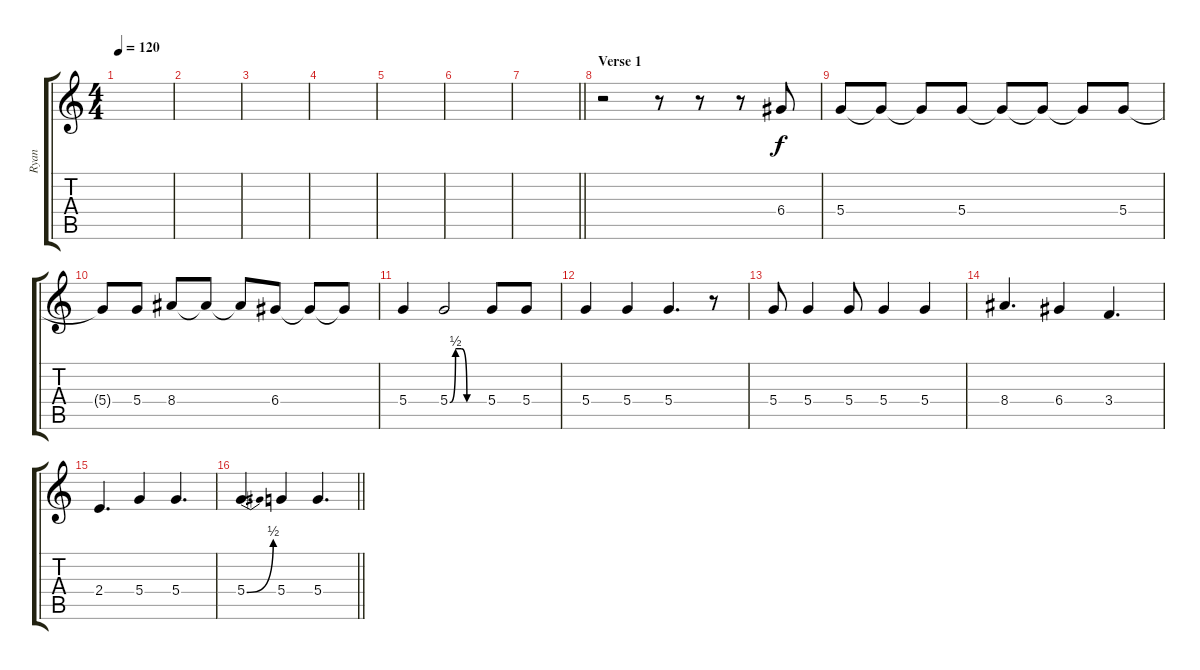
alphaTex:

\track ("Ryan" "Ryan") {instrument overdrivenguitar}
\staff {score tabs}
\tuning (E4 B3 G3 D3 A2 E2) {hide}
\ts (4 4)
\tempo 120
\clef g2
\ks c
|
|
|
|
|
|
\barLineRight lightlight
|
\section ("" "Verse 1")
r.2 r.8 r.8 r.8 6.4.8 |
5.4.8 5.4{t}.8 5.4{t}.8 5.4.8 5.4{t}.8 5.4{t}.8 5.4{t}.8 5.4.8 |
5.4{t}.8 5.4.8 8.4.8 8.4{t}.8 8.4{t}.8 6.4.8 6.4{t}.8 6.4{t}.8 |
5.4.4 5.4{be (custom 0 0 10 2 20 2 30 0 60 0)}.2 5.4.8 5.4.8 |
5.4.4 5.4.4 5.4.4{d} r.8 |
5.4.8 5.4.4 5.4.8 5.4.4 5.4.4 |
8.4.4{d} 6.4.4 3.4.4{d} |
2.4.4{d} 5.4.4 5.4.4{d} |
\barLineRight lightlight
5.4{be (bend 0 0 60 2)}.4{d} 5.4.4 5.4.4{d}
